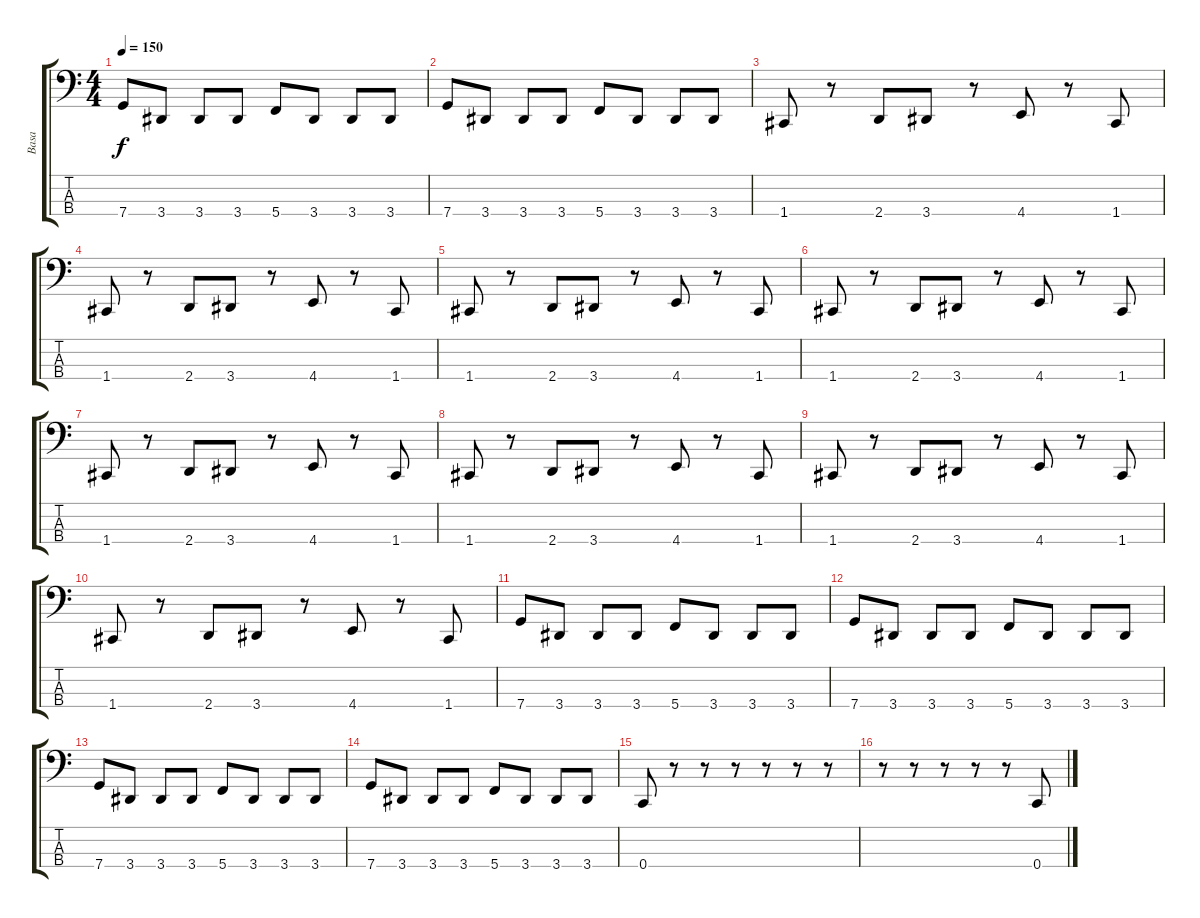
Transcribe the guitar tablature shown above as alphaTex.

\track ("Basa" "Basa") {instrument electricbassfinger}
\staff {score tabs}
\tuning (F2 C2 G1 C1) {hide}
\ts (4 4)
\tempo 150
\clef f4
\ks c
7.4.8{dy f} 3.4.8 3.4.8 3.4.8 5.4.8 3.4.8 3.4.8 3.4.8 |
7.4.8 3.4.8 3.4.8 3.4.8 5.4.8 3.4.8 3.4.8 3.4.8 |
1.4.8 r.8 2.4.8 3.4.8 r.8 4.4.8 r.8 1.4.8 |
1.4.8 r.8 2.4.8 3.4.8 r.8 4.4.8 r.8 1.4.8 |
1.4.8 r.8 2.4.8 3.4.8 r.8 4.4.8 r.8 1.4.8 |
1.4.8 r.8 2.4.8 3.4.8 r.8 4.4.8 r.8 1.4.8 |
1.4.8 r.8 2.4.8 3.4.8 r.8 4.4.8 r.8 1.4.8 |
1.4.8 r.8 2.4.8 3.4.8 r.8 4.4.8 r.8 1.4.8 |
1.4.8 r.8 2.4.8 3.4.8 r.8 4.4.8 r.8 1.4.8 |
1.4.8 r.8 2.4.8 3.4.8 r.8 4.4.8 r.8 1.4.8 |
7.4.8 3.4.8 3.4.8 3.4.8 5.4.8 3.4.8 3.4.8 3.4.8 |
7.4.8 3.4.8 3.4.8 3.4.8 5.4.8 3.4.8 3.4.8 3.4.8 |
7.4.8 3.4.8 3.4.8 3.4.8 5.4.8 3.4.8 3.4.8 3.4.8 |
7.4.8 3.4.8 3.4.8 3.4.8 5.4.8 3.4.8 3.4.8 3.4.8 |
0.4.8 r.8 r.8 r.8 r.8 r.8 r.8 |
r.8 r.8 r.8 r.8 r.8 0.4.8
